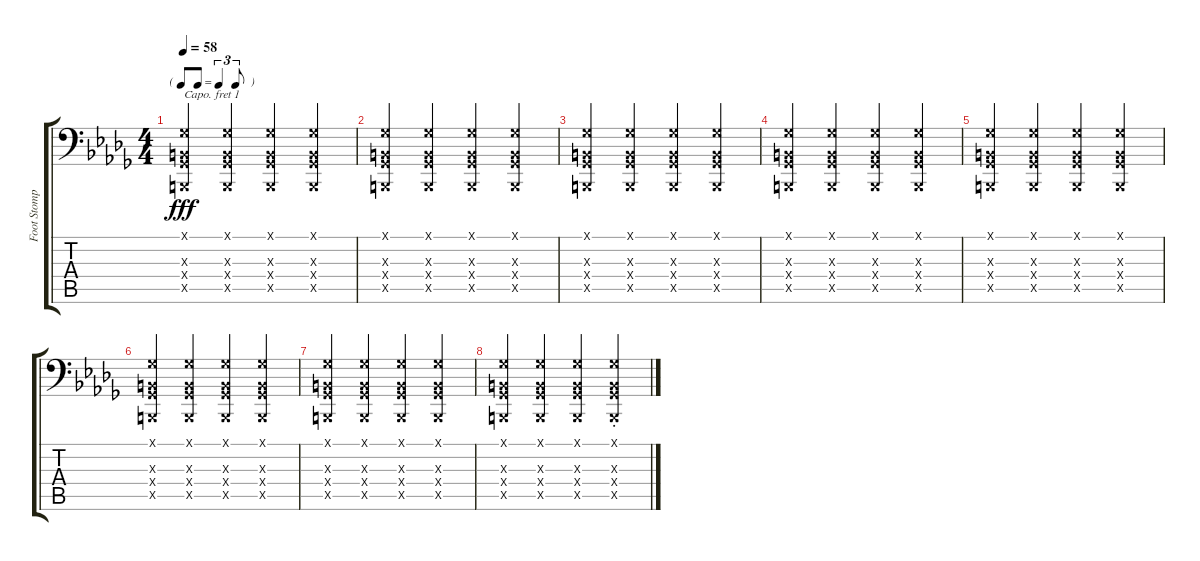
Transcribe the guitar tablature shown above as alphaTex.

\track ("Foot Stomps" "Foot Stomp") {instrument melodictom}
\staff {score tabs}
\capo 1
\tuning (E3 B2 G2 D2 A1 E1) {hide}
\ts (4 4)
\tf triplet8th
\tempo 58
\clef f4
\ks db
(1.1{x} 3.3{x} 3.4{x} 1.5{x}).4{dy fff} (1.1{x} 3.3{x} 3.4{x} 1.5{x}).4 (1.1{x} 3.3{x} 3.4{x} 1.5{x}).4 (1.1{x} 3.3{x} 3.4{x} 1.5{x}).4 |
(1.1{x} 3.3{x} 3.4{x} 1.5{x}).4 (1.1{x} 3.3{x} 3.4{x} 1.5{x}).4 (1.1{x} 3.3{x} 3.4{x} 1.5{x}).4 (1.1{x} 3.3{x} 3.4{x} 1.5{x}).4 |
(1.1{x} 3.3{x} 3.4{x} 1.5{x}).4 (1.1{x} 3.3{x} 3.4{x} 1.5{x}).4 (1.1{x} 3.3{x} 3.4{x} 1.5{x}).4 (1.1{x} 3.3{x} 3.4{x} 1.5{x}).4 |
(1.1{x} 3.3{x} 3.4{x} 1.5{x}).4 (1.1{x} 3.3{x} 3.4{x} 1.5{x}).4 (1.1{x} 3.3{x} 3.4{x} 1.5{x}).4 (1.1{x} 3.3{x} 3.4{x} 1.5{x}).4 |
(1.1{x} 3.3{x} 3.4{x} 1.5{x}).4 (1.1{x} 3.3{x} 3.4{x} 1.5{x}).4 (1.1{x} 3.3{x} 3.4{x} 1.5{x}).4 (1.1{x} 3.3{x} 3.4{x} 1.5{x}).4 |
(1.1{x} 3.3{x} 3.4{x} 1.5{x}).4 (1.1{x} 3.3{x} 3.4{x} 1.5{x}).4 (1.1{x} 3.3{x} 3.4{x} 1.5{x}).4 (1.1{x} 3.3{x} 3.4{x} 1.5{x}).4 |
(1.1{x} 3.3{x} 3.4{x} 1.5{x}).4 (1.1{x} 3.3{x} 3.4{x} 1.5{x}).4 (1.1{x} 3.3{x} 3.4{x} 1.5{x}).4 (1.1{x} 3.3{x} 3.4{x} 1.5{x}).4 |
(1.1{x} 3.3{x} 3.4{x} 1.5{x}).4 (1.1{x} 3.3{x} 3.4{x} 1.5{x}).4 (1.1{x} 3.3{x} 3.4{x} 1.5{x}).4 (1.1{st x} 3.3{st x} 3.4{st x} 1.5{st x}).4
